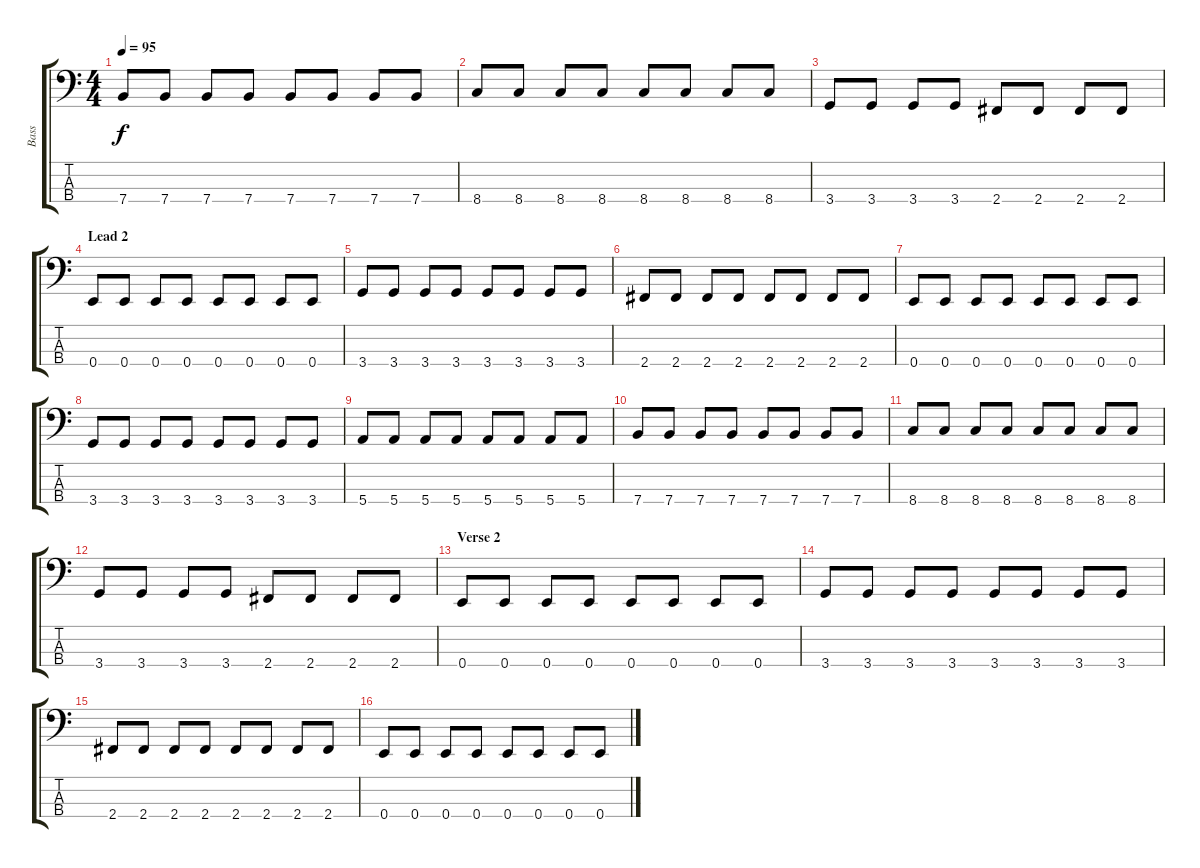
\track ("Bass" "Bass") {instrument electricbassfinger}
\staff {score tabs}
\tuning (G2 D2 A1 E1) {hide}
\ts (4 4)
\tempo 95
\clef f4
\ks c
7.4.8{dy f} 7.4.8 7.4.8 7.4.8 7.4.8 7.4.8 7.4.8 7.4.8 |
8.4.8 8.4.8 8.4.8 8.4.8 8.4.8 8.4.8 8.4.8 8.4.8 |
3.4.8 3.4.8 3.4.8 3.4.8 2.4.8 2.4.8 2.4.8 2.4.8 |
\section ("" "Lead 2")
0.4.8 0.4.8 0.4.8 0.4.8 0.4.8 0.4.8 0.4.8 0.4.8 |
3.4.8 3.4.8 3.4.8 3.4.8 3.4.8 3.4.8 3.4.8 3.4.8 |
2.4.8 2.4.8 2.4.8 2.4.8 2.4.8 2.4.8 2.4.8 2.4.8 |
0.4.8 0.4.8 0.4.8 0.4.8 0.4.8 0.4.8 0.4.8 0.4.8 |
3.4.8 3.4.8 3.4.8 3.4.8 3.4.8 3.4.8 3.4.8 3.4.8 |
5.4.8 5.4.8 5.4.8 5.4.8 5.4.8 5.4.8 5.4.8 5.4.8 |
7.4.8 7.4.8 7.4.8 7.4.8 7.4.8 7.4.8 7.4.8 7.4.8 |
8.4.8 8.4.8 8.4.8 8.4.8 8.4.8 8.4.8 8.4.8 8.4.8 |
3.4.8 3.4.8 3.4.8 3.4.8 2.4.8 2.4.8 2.4.8 2.4.8 |
\section ("" "Verse 2")
0.4.8 0.4.8 0.4.8 0.4.8 0.4.8 0.4.8 0.4.8 0.4.8 |
3.4.8 3.4.8 3.4.8 3.4.8 3.4.8 3.4.8 3.4.8 3.4.8 |
2.4.8 2.4.8 2.4.8 2.4.8 2.4.8 2.4.8 2.4.8 2.4.8 |
0.4.8 0.4.8 0.4.8 0.4.8 0.4.8 0.4.8 0.4.8 0.4.8
